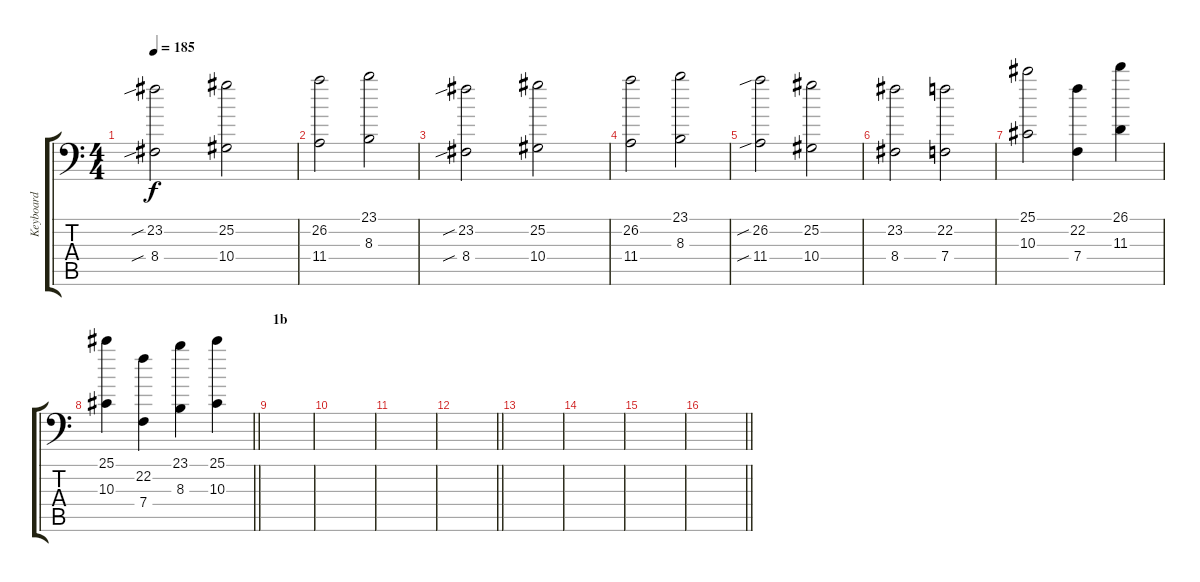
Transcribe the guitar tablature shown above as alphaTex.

\track ("Keyboard" "Keyboard") {instrument synthbrass1}
\staff {score tabs}
\tuning (C4 G3 Eb3 Bb2 F2 Bb1) {hide}
\ts (4 4)
\tempo 185
\clef f4
\ks c
(23.2{sib} 8.4{sib}).2{dy f} (25.2 10.4).2 |
(26.2 11.4).2 (23.1 8.3).2 |
(23.2{sib} 8.4{sib}).2 (25.2 10.4).2 |
(26.2 11.4).2 (23.1 8.3).2 |
(26.2{sib} 11.4{sib}).2 (25.2 10.4).2 |
(23.2 8.4).2 (22.2 7.4).2 |
(25.1 10.3).2 (22.2 7.4).4 (26.1 11.3).4 |
\barLineRight lightlight
(25.1 10.3).4 (22.2 7.4).4 (23.1 8.3).4 (25.1 10.3).4 |
\section ("" "1b")
|
|
|
\barLineRight lightlight
|
|
|
|
\barLineRight lightlight
